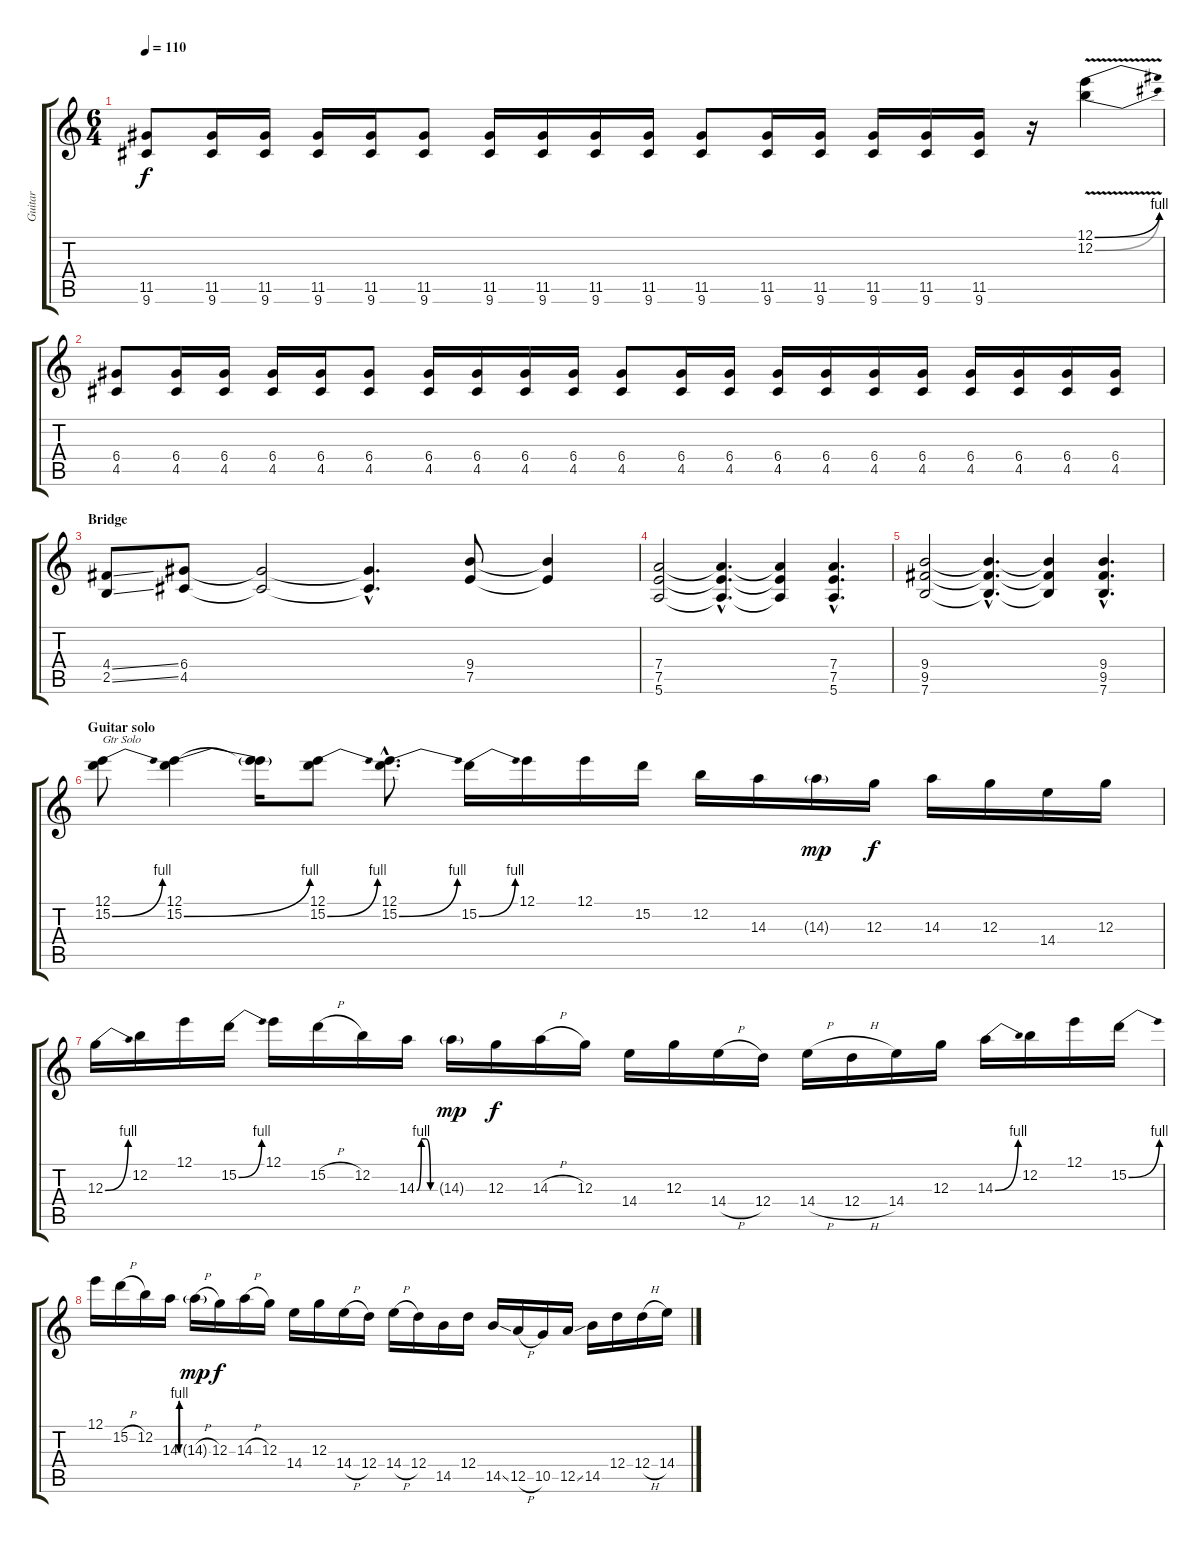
\track ("Guitar" "Guitar") {instrument overdrivenguitar}
\staff {score tabs}
\tuning (E4 B3 G3 D3 A2 E2) {hide}
\ts (6 4)
\tempo 110
\clef g2
\ks c
(11.5 9.6).8{dy f} (11.5 9.6).16 (11.5 9.6).16 (11.5 9.6).16 (11.5 9.6).16 (11.5 9.6).8 (11.5 9.6).16 (11.5 9.6).16 (11.5 9.6).16 (11.5 9.6).16 (11.5 9.6).8 (11.5 9.6).16 (11.5 9.6).16 (11.5 9.6).16 (11.5 9.6).16 (11.5 9.6).16 r.16 (12.1{be (bend 0 0 60 4)} 12.2{be (bend 0 0 60 4) v}).4 |
(6.4 4.5).8 (6.4 4.5).16 (6.4 4.5).16 (6.4 4.5).16 (6.4 4.5).16 (6.4 4.5).8 (6.4 4.5).16 (6.4 4.5).16 (6.4 4.5).16 (6.4 4.5).16 (6.4 4.5).8 (6.4 4.5).16 (6.4 4.5).16 (6.4 4.5).16 (6.4 4.5).16 (6.4 4.5).16 (6.4 4.5).16 (6.4 4.5).16 (6.4 4.5).16 (6.4 4.5).16 (6.4 4.5).16 |
\section ("" "Bridge")
(4.4{ss} 2.5{ss}).8 (6.4 4.5).8 (6.4{t} 4.5{t}).2 (6.4{hac t} 4.5{hac t}).4{d} (9.4 7.5).8 (9.4{t} 7.5{t}).4 |
(7.4 7.5 5.6).2 (7.4{hac t} 7.5{hac t} 5.6{hac t}).4{d} (7.4{t} 7.5{t} 5.6{t}).4 (7.4{hac} 7.5{hac} 5.6{hac}).4{d} |
(9.4 9.5 7.6).2 (9.4{hac t} 9.5{hac t} 7.6{hac t}).4{d} (9.4{t} 9.5{t} 7.6{t}).4 (9.4{hac} 9.5{hac} 7.6{hac}).4{d} |
\section ("" "Guitar solo")
(12.1 15.2{be (bend 0 0 60 4)}).8{txt "Gtr Solo"} (12.1 15.2{be (bend 0 0 60 4)}).4 (12.1{t} 15.2{t}).16 (12.1 15.2{be (bend 0 0 60 4)}).8 (12.1{hac} 15.2{be (bend 0 0 60 4) hac}).8{d} 15.2{be (bend 0 0 60 4)}.16 12.1.16 12.1.16 15.2.16 12.2.16 14.3.16 14.3{g}.16{dy mp} 12.3.16{dy f} 14.3.16 12.3.16 14.4.16 12.3.16 |
12.3{be (bend 0 0 60 4)}.16 12.2.16 12.1.16 15.2{be (bend 0 0 60 4)}.16 12.1.16 15.2{h}.16 12.2.16 14.3{be (custom 0 0 15 4 30 4 45 0 60 0)}.16 14.3{g}.16{dy mp} 12.3.16{dy f} 14.3{h}.16 12.3.16 14.4.16 12.3.16 14.4{h}.16 12.4.16 14.4{h}.16 12.4{h}.16 14.4.16 12.3.16 14.3{be (bend 0 0 60 4)}.16 12.2.16 12.1.16 15.2{be (bend 0 0 60 4)}.16 |
12.1.16 15.2{h}.16 12.2.16 14.3{be (custom 0 0 15 4 30 4 45 0 60 0)}.16 14.3{h g}.16{dy mp} 12.3.16{dy f} 14.3{h}.16 12.3.16 14.4.16 12.3.16 14.4{h}.16 12.4.16 14.4{h}.16 12.4.16 14.5.16 12.4.16 14.5{ss}.16 12.5{h}.16 10.5.16 12.5{ss}.16 14.5.16 12.4.16 12.4{h}.16 14.4.16
